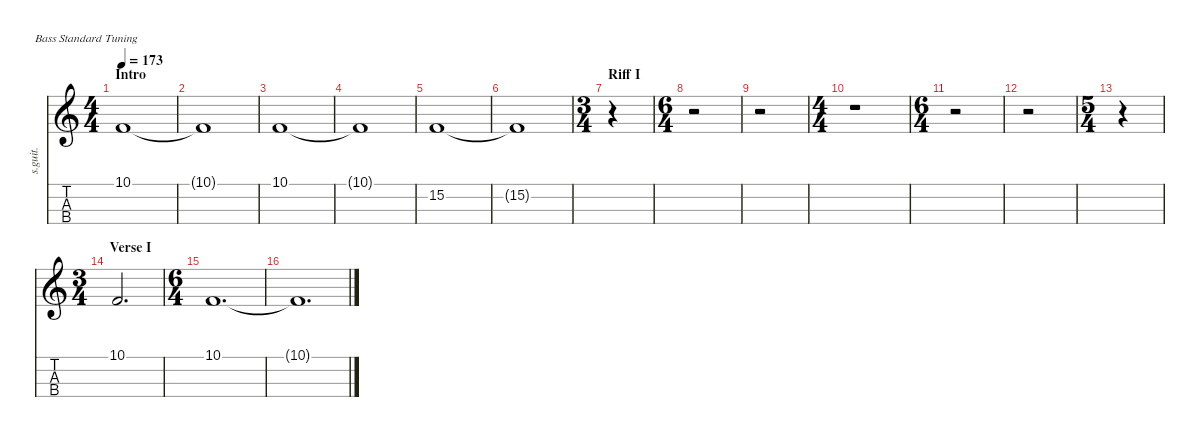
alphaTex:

\defaultSystemsLayout 4
\hideDynamics
\bracketExtendMode nobrackets
\track ("Synthesizer #2 (Left Hand)" "s.guit.") {instrument pad2warm}
\staff {score tabs}
\tuning (G2 D2 A1 E1)
\displaytranspose 12
\ts (4 4)
\beaming (8 2 2 2 2)
\section ("" "Intro")
\tempo 173
\clef g2
\ks c
10.1.1{lyrics (0 "") lyrics (1 "") lyrics (2 "") lyrics (3 "") lyrics (4 "") dy mf instrument pad2warm} |
10.1{t}.1{lyrics (0 "") lyrics (1 "") lyrics (2 "") lyrics (3 "") lyrics (4 "")} |
10.1.1{lyrics (0 "") lyrics (1 "") lyrics (2 "") lyrics (3 "") lyrics (4 "")} |
10.1{t}.1{lyrics (0 "") lyrics (1 "") lyrics (2 "") lyrics (3 "") lyrics (4 "")} |
15.2.1{lyrics (0 "") lyrics (1 "") lyrics (2 "") lyrics (3 "") lyrics (4 "")} |
15.2{t}.1{lyrics (0 "") lyrics (1 "") lyrics (2 "") lyrics (3 "") lyrics (4 "")} |
\ts (3 4)
\beaming (8 2 2 2 2)
\section ("" "Riff I")
r.4 |
\ts (6 4)
\beaming (8 2 2 2 2)
r.2 |
r.2 |
\ts (4 4)
\beaming (8 2 2 2 2)
r.1 |
\ts (6 4)
\beaming (8 2 2 2 2)
r.2 |
r.2 |
\ts (5 4)
\beaming (8 2 2 2 2)
r.4 |
\ts (3 4)
\beaming (8 2 2 2 2)
\section ("" "Verse I")
10.1.2{d lyrics (0 "") lyrics (1 "") lyrics (2 "") lyrics (3 "") lyrics (4 "")} |
\ts (6 4)
\beaming (8 2 2 2 2)
10.1.1{d lyrics (0 "") lyrics (1 "") lyrics (2 "") lyrics (3 "") lyrics (4 "")} |
10.1{t}.1{d lyrics (0 "") lyrics (1 "") lyrics (2 "") lyrics (3 "") lyrics (4 "")}
